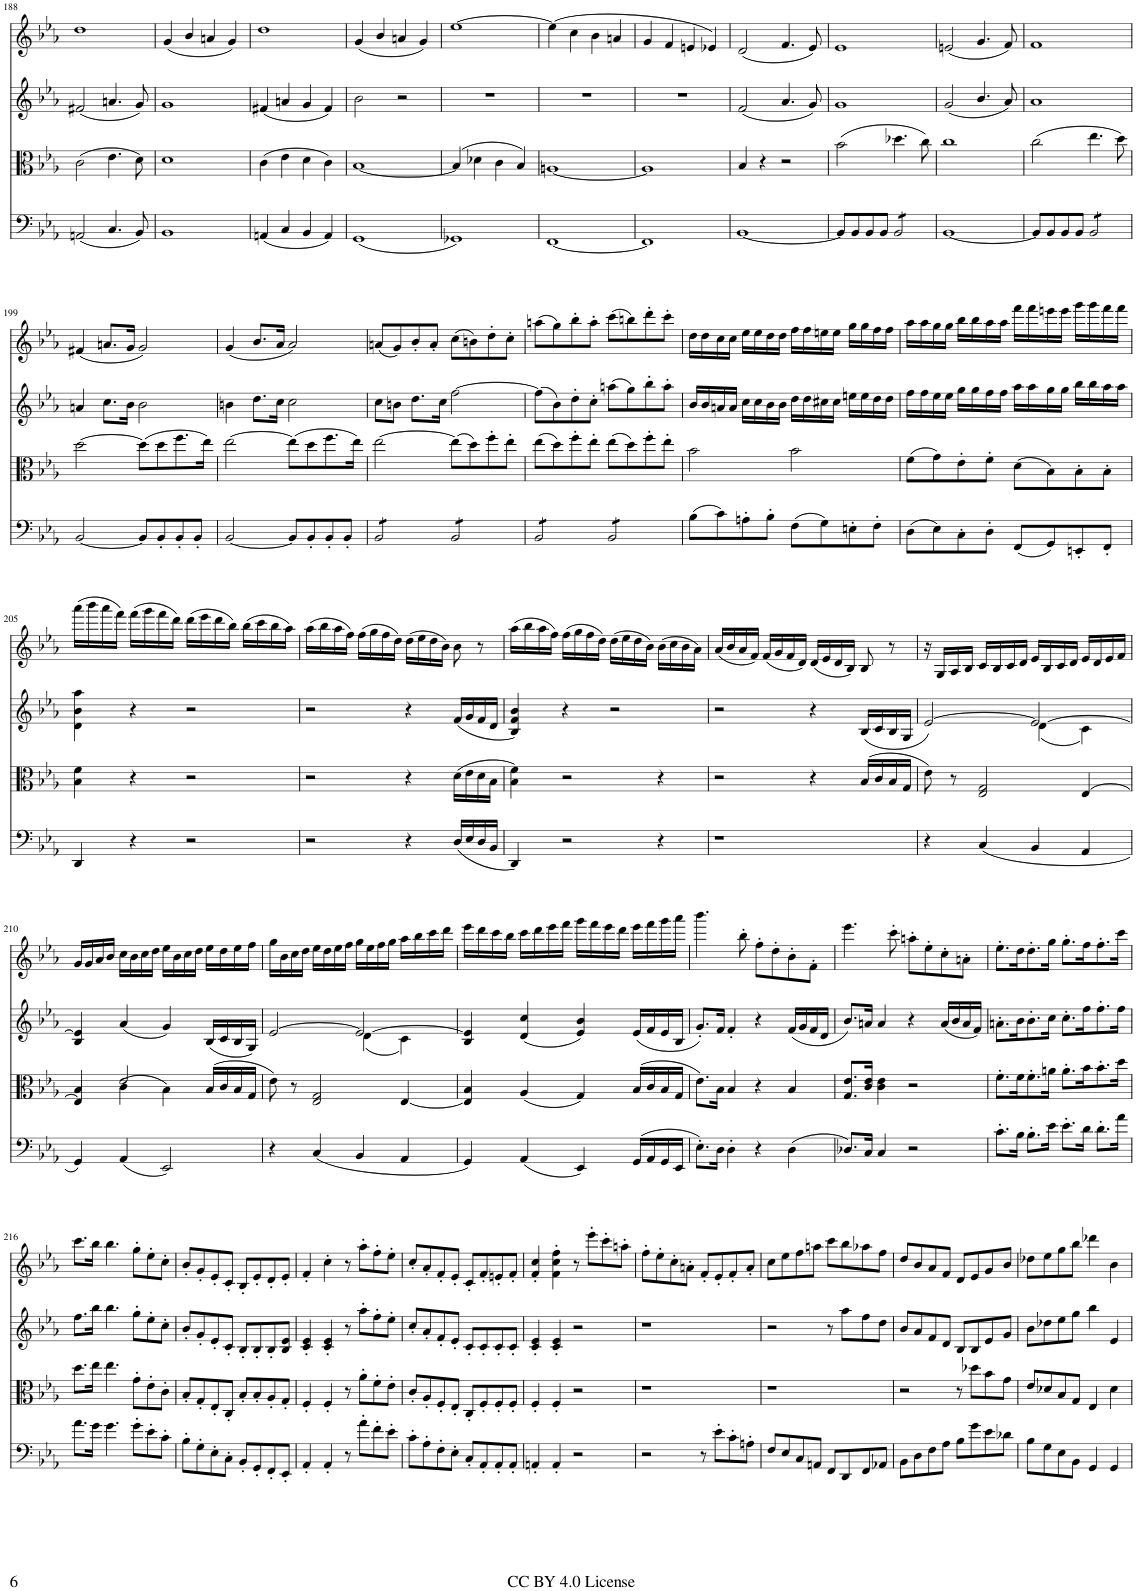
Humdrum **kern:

**kern	**kern	**kern	**kern
*part4	*part3	*part2	*part1
*staff4	*staff3	*staff2	*staff1
*I"Cello	*I"Viola	*I"Violin II	*I"Violin I
*	*I'Vla	*I'Vln	*I'Vln
!!LO:PB:g=z
*clefF4	*clefC3	*clefG2	*clefG2
*k[b-e-a-]	*k[b-e-a-]	*k[b-e-a-]	*k[b-e-a-]
*M4/4	*M4/4	*M4/4	*M4/4
*met(c)	*met(c)	*met(c)	*met(c)
=188	=188	=188	=188
(2AAn/	(2c\	(2f#X/	1dd
4.C/	4.e-\	4.an/	.
8BB-/)	8d\)	8g/)	.
=189	=189	=189	=189
1BB-	1d	1g	(4g/
.	.	.	4b-/
.	.	.	4an/
.	.	.	4g/)
=190	=190	=190	=190
(4AAn/	(4c\	(4f#X/	1dd
4C/	4e-\	4an/	.
4BB-/	4d\	4g/	.
4AA/)	4c\)	4f#/)	.
=191	=191	=191	=191
(1GG	[1B-	2b-\	(4g/
.	.	.	4b-/
.	.	2r	4an/
.	.	.	4g/)
=192	=192	=192	=192
1GG-X)	(4B-/]	1r	[1ee-
.	4d-X\	.	.
.	4c\	.	.
.	4B-/)	.	.
=193	=193	=193	=193
[1FF	[1An	1r	(4ee-\]
.	.	.	4cc\
.	.	.	4b-\
.	.	.	4an/
=194	=194	=194	=194
1FF]	1A]	1r	4g/
.	.	.	4f/
.	.	.	4en/
.	.	.	4e-X/)
=195	=195	=195	=195
[1BB-	4B-/	(2f/	(2d/
.	4r	.	.
.	2r	4.a-/	4.f/
.	.	8g/)	8e-/)
=196	=196	=196	=196
8BB-/L]	(2b-\	1g	1e-
8BB-/	.	.	.
8BB-/	.	.	.
8BB-/J	.	.	.
*tremolo	*	*	*
8BB-/L	4.dd-X\	.	.
8BB-/	.	.	.
8BB-/	.	.	.
8BB-/J	8cc\)	.	.
*Xtremolo	*	*	*
=197	=197	=197	=197
[1BB-	1cc	(2g/	(2en/
.	.	4.b-/	4.g/
.	.	8a-/)	8f/)
=198	=198	=198	=198
8BB-/L]	(2cc\	1a-	1f
8BB-/	.	.	.
8BB-/	.	.	.
8BB-/J	.	.	.
*tremolo	*	*	*
8BB-/L	4.ee-\	.	.
8BB-/	.	.	.
8BB-/	.	.	.
8BB-/J	8dd\)	.	.
*Xtremolo	*	*	*
!!LO:LB:g=z
=199	=199	=199	=199
[2BB-/	[2dd\	4an/	(4f#X/
.	.	8.cc\L	8.an/L
.	.	16b-\Jk	16g/Jk
8BB-/L]	(8dd\L]	2b-\	2g/)
8BB-'/	8dd\	.	.
8BB-'/	8.ff\	.	.
8BB-'/J	.	.	.
.	16ee-\Jk)	.	.
=200	=200	=200	=200
[2BB-/	[2ee-\	4bn\	(4g/
.	.	8.dd\L	8.b-/L
.	.	16cc\Jk	16a-/Jk
8BB-/L]	(8ee-\L]	2cc\	2a-/)
8BB-'/	8dd\	.	.
8BB-'/	8.ff\	.	.
8BB-'/J	.	.	.
.	16ee-\Jk)	.	.
=201	=201	=201	=201
*tremolo	*	*	*
8BB-/L	[2ee-\	8cc\L	(8an/L
8BB-/	.	8bn\J	8g/)
8BB-/	.	8.dd\L	8b-'/
8BB-/J	.	.	8a'/J
.	.	16cc\Jk	.
8BB-/L	(8ee-\L]	[2ff\	(8cc\L
8BB-/	8dd\)	.	8bn\)
8BB-/	8ff'\	.	8dd'\
8BB-/J	8ee-'\J	.	8cc'\J
=202	=202	=202	=202
8BB-/L	(8ee-\L	(8ff\L]	(8aan\L
8BB-/	8dd\)	8b-\)	8gg\)
8BB-/	8ff'\	8dd'\	8bb-'\
8BB-/J	8ee-'\J	8cc'\J	8aa'\J
8BB-/L	(8ee-\L	(8aan\L	(8ccc\L
8BB-/	8dd\)	8gg\)	8bbn\)
8BB-/	8ff'\	8bb-'\	8ddd'\
8BB-/J	8ee-'\J	8aa'\J	8ccc'\J
*Xtremolo	*	*	*
=203	=203	=203	=203
(8B-\L	2b-\	16b-/LL	16dd\LL
.	.	16b-/	16dd\
8c\)	.	16an/	16cc\
.	.	16a/JJ	16cc\JJ
8An'\	.	16cc\LL	16ee-\LL
.	.	16cc\	16ee-\
8B-'\J	.	16b-\	16dd\
.	.	16b-\JJ	16dd\JJ
(8F\L	2b-\	16dd\LL	16ff\LL
.	.	16dd\	16ff\
8G\)	.	16cc#X\	16een\
.	.	16cc#\JJ	16ee\JJ
8En'\	.	16een\LL	16gg\LL
.	.	16ee\	16gg\
8F'\J	.	16dd\	16ff\
.	.	16dd\JJ	16ff\JJ
=204	=204	=204	=204
(8D\L	(8f\L	16ff\LL	16aa-\LL
.	.	16ff\	16aa-\
8E-\)	8g\)	16ee-\	16gg\
.	.	16ee-\JJ	16gg\JJ
8C'\	8e-'\	16gg\LL	16bb-\LL
.	.	16gg\	16bb-\
8D'\J	8f'\J	16ff\	16aa-\
.	.	16ff\JJ	16aa-\JJ
(8FF/L	(8d\L	16aa-\LL	16fff\LL
.	.	16aa-\	16fff\
8GG/)	8B-\)	16gg\	16eeen\
.	.	16gg\JJ	16eee\JJ
8EEn'/	8B-'\	16bb-\LL	16ggg\LL
.	.	16bb-\	16ggg\
8FF'/J	8B-'\J	16aa-\	16fff\
.	.	16aa-\JJ	16fff\JJ
!!LO:LB:g=z
=205	=205	=205	=205
4DD/	4B-\ 4f\	4d\ 4b-\ 4aa-\	(16aaa-\LL
.	.	.	16bbb-\
.	.	.	16aaa-\
.	.	.	16fff\JJ)
4r	4r	4r	(16fff\LL
.	.	.	16ggg\
.	.	.	16fff\
.	.	.	16ddd\JJ)
2r	2r	2r	(16ddd\LL
.	.	.	16eee-\
.	.	.	16ddd\
.	.	.	16bb-\JJ)
.	.	.	(16bb-\LL
.	.	.	16ccc\
.	.	.	16bb-\
.	.	.	16aa-\JJ)
=206	=206	=206	=206
2r	2r	2r	(16aa-\LL
.	.	.	16bb-\
.	.	.	16aa-\
.	.	.	16ff\JJ)
.	.	.	(16ff\LL
.	.	.	16gg\
.	.	.	16ff\
.	.	.	16dd\JJ)
4r	4r	4r	(16dd\LL
.	.	.	16ee-\
.	.	.	16dd\
.	.	.	16b-\JJ)
(16D/LL	(16d\LL	(16f/LL	8b-\
16E-/	16e-\	16g/	.
16D/	16d\	16f/	8r
16BB-/JJ	16B-\JJ	16d/JJ	.
=207	=207	=207	=207
4DD/)	4B-\ 4f\)	4B-/ 4f/ 4b-/)	(16aa-\LL
.	.	.	16bb-\
.	.	.	16aa-\
.	.	.	16ff\JJ)
2r	2r	4r	(16ff\LL
.	.	.	16gg\
.	.	.	16ff\
.	.	.	16dd\JJ)
.	.	2r	(16dd\LL
.	.	.	16ee-\
.	.	.	16dd\
.	.	.	16b-\JJ)
4r	4r	.	(16b-\LL
.	.	.	16cc\
.	.	.	16b-\
.	.	.	16a-\JJ)
=208	=208	=208	=208
1r	2r	2r	(16a-/LL
.	.	.	16b-/
.	.	.	16a-/
.	.	.	16f/JJ)
.	.	.	(16f/LL
.	.	.	16g/
.	.	.	16f/
.	.	.	16d/JJ)
.	4r	4r	(16d/LL
.	.	.	16e-/
.	.	.	16d/
.	.	.	16B-/JJ)
.	(16B-/LL	(16B-/LL	8B-/
.	16c/	16c/	.
.	16B-/	16B-/	8r
.	16G/JJ	16G/JJ	.
=209	=209	=209	=209
*	*	*^	*
4r	8e-\)	[2e-/)	2ryy	16r
.	.	.	.	16G/LL
.	8r	.	.	16A-/
.	.	.	.	16B-/JJ
(4C/	2E-/ 2G/	.	.	16c/LL
.	.	.	.	16B-/
.	.	.	.	16c/
.	.	.	.	16d/JJ
4BB-/	.	2e-/_	(4d\	16e-/LL
.	.	.	.	16B-/
.	.	.	.	16c/
.	.	.	.	16d/JJ
4AA-/	[4E-/	.	4c\)	16e-/LL
.	.	.	.	16d/
.	.	.	.	16e-/
.	.	.	.	16f/JJ
*	*	*v	*v	*
!!LO:LB:g=z
=210	=210	=210	=210
*	*^	*	*
4GG/)	4E-/]	4B-/	4B-/ 4e-/]	16g/LL
.	.	.	.	16g/
.	.	.	.	16a-/
.	.	.	.	16b-/JJ
(4AA-/	(4c\	2e-/	(4a-/	16cc\LL
.	.	.	.	16b-\
.	.	.	.	16cc\
.	.	.	.	16dd\JJ
2EE-/)	4B-\)	.	4g/)	16ee-\LL
.	.	.	.	16b-\
.	.	.	.	16cc\
.	.	.	.	16dd\JJ
.	(16B-/LL	4ryy	(16B-/LL	16ee-\LL
.	16c/	.	16c/	16dd\
.	16B-/	.	16B-/	16ee-\
.	16G/JJ	.	16G/JJ)	16ff\JJ
*	*v	*v	*	*
=211	=211	=211	=211
*	*	*^	*
4r	8e-\)	[2e-/	4ryy	16gg\LL
.	.	.	.	16b-\
.	8r	.	.	16cc\
.	.	.	.	16dd\JJ
(4C/	2E-/ 2G/	.	4ryy	16ee-\LL
.	.	.	.	16dd\
.	.	.	.	16ee-\
.	.	.	.	16ff\JJ
4BB-/	.	2e-/_	(4d\	16gg\LL
.	.	.	.	16ee-\
.	.	.	.	16ff\
.	.	.	.	16gg\JJ
4AA-/	[4E-/	.	4c\)	16aa-\LL
.	.	.	.	16bb-\
.	.	.	.	16ccc\
.	.	.	.	16ddd\JJ
*	*	*v	*v	*
=212	=212	=212	=212
4GG/)	4E-/] 4B-/	4B-/ 4e-/]	16eee-\LL
.	.	.	16ddd\
.	.	.	16ccc\
.	.	.	16bb-\JJ
(4AA-/	(4A-/	(4d/ 4cc/	16ccc\LL
.	.	.	16ddd\
.	.	.	16eee-\
.	.	.	16fff\JJ
4EE-/)	4G/)	4e-/ 4b-/)	16ggg\LL
.	.	.	16fff\
.	.	.	16eee-\
.	.	.	16ddd\JJ
(16GG/LL	(16B-/LL	(16e-/LL	16eee-\LL
16AA-/	16c/	16f/	16fff\
16GG/	16B-/	16e-/	16ggg\
16EE-/JJ	16G/JJ	16B-/JJ	16aaa-\JJ
=213	=213	=213	=213
8.E-'\L)	8.e-\L)	8.g'/L)	4.bbb-\
16D\Jk	16B-\Jk	16f/Jk	.
4D'\	4B-/	4f'/	.
.	.	.	8bb-'\
4r	4r	4r	8ff'\L
.	.	.	8dd'\
(4D\	4B-/	(16f/LL	8b-'\
.	.	16g/	.
.	.	16f/	8f'\J
.	.	16d/JJ	.
=214	=214	=214	=214
8.D-X/L)	8.G/ 8.e-/L	8.b-/L)	4.eee-\
16C/Jk	16c/ 16e-/Jk	16an/Jk	.
4C/	4c\ 4e-\	4a/	.
.	.	.	8ccc'\
2r	2r	4r	8aan'\L
.	.	.	8ee-'\
.	.	(16a/LL	8cc'\
.	.	16b-/	.
.	.	16a/	8an'\J
.	.	16f/JJ)	.
=215	=215	=215	=215
8.c'\L	8.f'\L	8.an'\L	8.ee-'\L
16B-\Jk	16f\K	16b-\K	16dd\K
8.B-'\L	8.f'\	8.b-'\	8.dd'\
16e-\Jk	16an\Jk	16cc\Jk	16gg\Jk
8.e-'\L	8.a'\L	8.cc'\L	8.gg'\L
16d\Jk	16b-\K	16ff\K	16ff\K
8.d'\L	8.b-'\	8.ff'\	8.ff'\
16a-\Jk	16dd\Jk	16ff\Jk	16ccc\Jk
!!LO:LB:g=z
=216	=216	=216	=216
8.a-\L	8.dd\L	8.ff\L	8.ccc\L
16g\Jk	16ee-\Jk	16bb-\Jk	16bb-\Jk
4.g\	4.ee-\	4.bb-\	4.bb-\
8g'\L	8g'\L	8gg'\L	8gg'\L
8e-'\	8e-'\	8ee-'\	8ee-'\
8c'\J	8c'\J	8cc'\J	8cc'\J
=217	=217	=217	=217
8B-'\L	8B-'/L	8b-'/L	8b-'/L
8G'\	8G'/	8g'/	8g'/
8E-'\	8E-'/	8e-'/	8e-'/
8C'\J	8C'/J	8c'/J	8c'/J
8BB-'/L	8B-'/L	8B-'/L	8B-'/L
8GG'/	8B-'/	8B-'/	8e-'/
8FF'/	8A-'/	8B-'/	8d'/
8EE-'/J	8G'/J	8B-/ 8e-/J	8e-'/J
=218	=218	=218	=218
4AA-'/	4F'/	4c/' 4e-/'	4f'/
4AA-'/	4F'/	4c/' 4e-/'	4cc'\
8r	8r	8r	8r
8a-'\L	8a-'\L	8aa-'\L	8aa-'\L
8f'\	8f'\	8ff'\	8ff'\
8e-'\J	8e-'\J	8ee-'\J	8ee-'\J
=219	=219	=219	=219
8c'\L	8c'/L	8cc'/L	8cc'/L
8A-'\	8A-'/	8a-'/	8a-'/
8F'\	8F'/	8f'/	8f'/
8E-'\J	8E-'/J	8e-'/J	8e-'/J
8C'/L	8C'/L	8c'/L	8c'/L
8AA-'/	8F'/	8c'/	8f'/
8AA-'/	8F'/	8c'/	8en'/
8AA-'/J	8F'/J	8c'/J	8f'/J
=220	=220	=220	=220
4AAn'/	4F'/	4c/' 4e-/'	4f/' 4cc/'
4AA'/	4F'/	4c/' 4e-/'	4f\' 4cc\' 4ff\'
2r	2r	2r	8r
.	.	.	8eee-'\L
.	.	.	8ccc'\
.	.	.	8aan'\J
=221	=221	=221	=221
2r	1r	1r	8ff'\L
.	.	.	8ee-'\
.	.	.	8cc'\
.	.	.	8an'\J
8r	.	.	8f'/L
8e-'\L	.	.	8e-'/
8c'\	.	.	8f'/
8An'\J	.	.	8a'/J
=222	=222	=222	=222
8F/L	1r	2r	8cc\L
8E-/	.	.	8ee-\
8C/	.	.	8ff\
8AAn/J	.	.	8aan\J
8FF/L	.	8r	8ccc\L
8DD/	.	8aa-\L	8bb-\
8FF/	.	8ff\	8aa-X\
8AA-X/J	.	8dd\J	8ff\J
=223	=223	=223	=223
8BB-\L	2r	8b-/L	8dd/L
8D\	.	8a-/	8b-/
8F\	.	8f/	8a-/
8A-\J	.	8d/J	8f/J
8B-\L	8r	8B-/L	8d/L
8g\	8dd-X\L	8B-/	8e-/
8e-\	8b-\	8e-/	8g/
8d-X\J	8g\J	8g/J	8b-/J
=224	=224	=224	=224
8B-\L	8e-/L	8b-\L	8dd-X\L
8G\	8d-X/	8dd-X\	8ee-\
8E-\	8B-/	8ee-\	8gg\
8BB-\J	8G/J	8gg\J	8bb-\J
4GG/	4E-/	4bb-\	4ddd-X\
4GG/	4d-\	4e-/	4b-\
=	=	=	=
*-	*-	*-	*-
